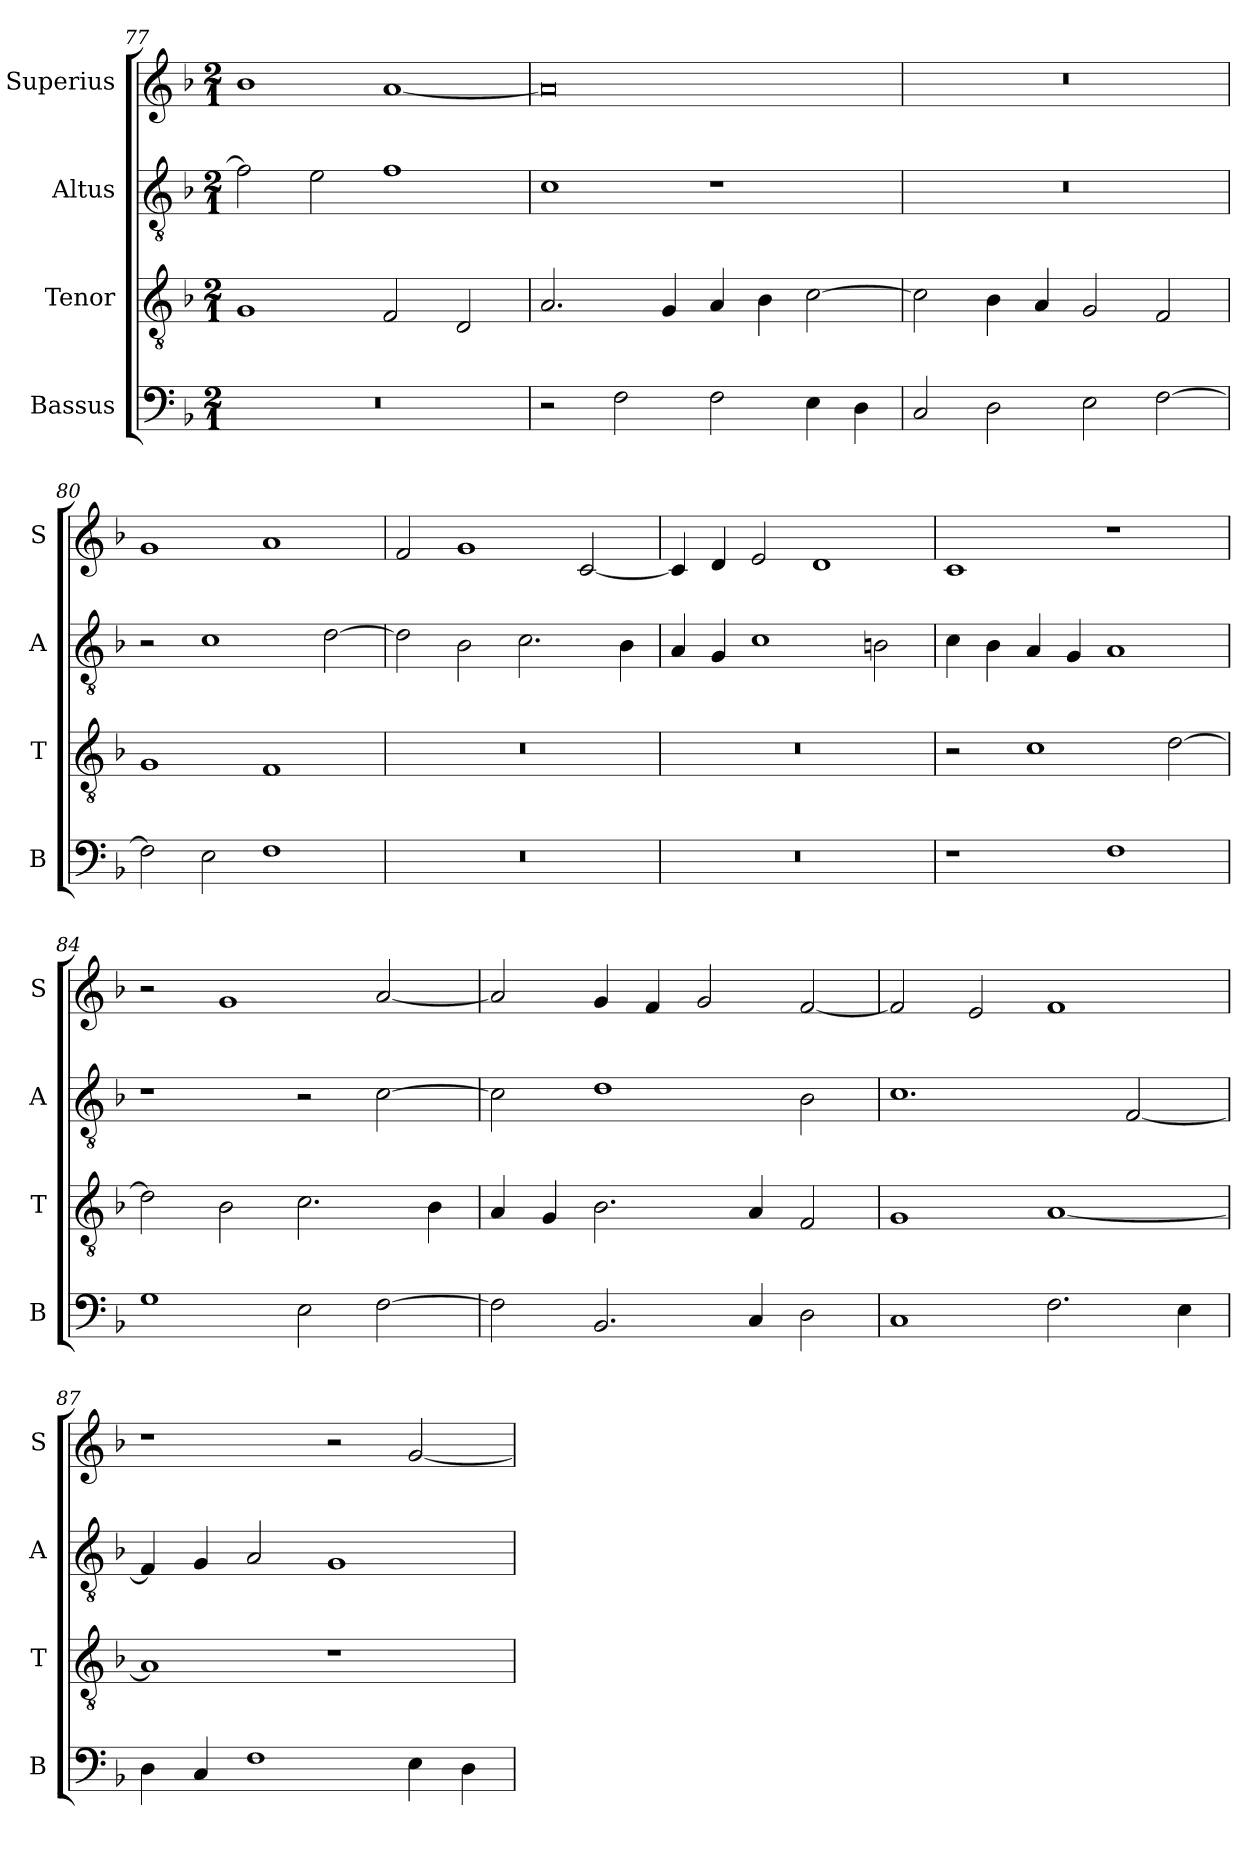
**kern	**kern	**kern	**kern
*part4	*part3	*part2	*part1
*staff4	*staff3	*staff2	*staff1
*I"Bassus	*I"Tenor	*I"Altus	*I"Superius
*I'B	*I'T	*I'A	*I'S
*clefF4	*clefGv2	*clefGv2	*clefG2
*k[b-]	*k[b-]	*k[b-]	*k[b-]
*F:	*F:	*F:	*F:
*M2/1	*M2/1	*M2/1	*M2/1
=77	=77	=77	=77
0r	1G	2f]	1b-
.	.	2e	.
.	2F	1f	[1a
.	2D	.	.
=78	=78	=78	=78
2r	2.A	1c	0a]
2F	.	.	.
.	4G	.	.
2F	4A	1r	.
.	4B-	.	.
4E	[2c	.	.
4D	.	.	.
=79	=79	=79	=79
2C	2c]	0r	0r
2D	4B-	.	.
.	4A	.	.
2E	2G	.	.
[2F	2F	.	.
=80	=80	=80	=80
2F]	1G	2r	1g
2E	.	1c	.
1F	1F	.	1a
.	.	[2d	.
=81	=81	=81	=81
0r	0r	2d]	2f
.	.	2B-	1g
.	.	2.c	.
.	.	.	[2c
.	.	4B-	.
=82	=82	=82	=82
0r	0r	4A	4c]
.	.	4G	4d
.	.	1c	2e
.	.	.	1d
.	.	2Bn	.
=83	=83	=83	=83
1r	2r	4c	1c
.	.	4B-	.
.	1c	4A	.
.	.	4G	.
1F	.	1A	1r
.	[2d	.	.
=84	=84	=84	=84
1G	2d]	1r	2r
.	2B-	.	1g
2E	2.c	2r	.
[2F	.	[2c	[2a
.	4B-	.	.
=85	=85	=85	=85
2F]	4A	2c]	2a]
.	4G	.	.
2.BB-	2.B-	1d	4g
.	.	.	4f
.	.	.	2g
4C	4A	.	.
2D	2F	2B-	[2f
=86	=86	=86	=86
1C	1G	1.c	2f]
.	.	.	2e
2.F	[1A	.	1f
.	.	[2F	.
4E	.	.	.
=87	=87	=87	=87
4D	1A]	4F]	1r
4C	.	4G	.
1F	.	2A	.
.	1r	1G	2r
4E	.	.	[2g
4D	.	.	.
=	=	=	=
*-	*-	*-	*-
